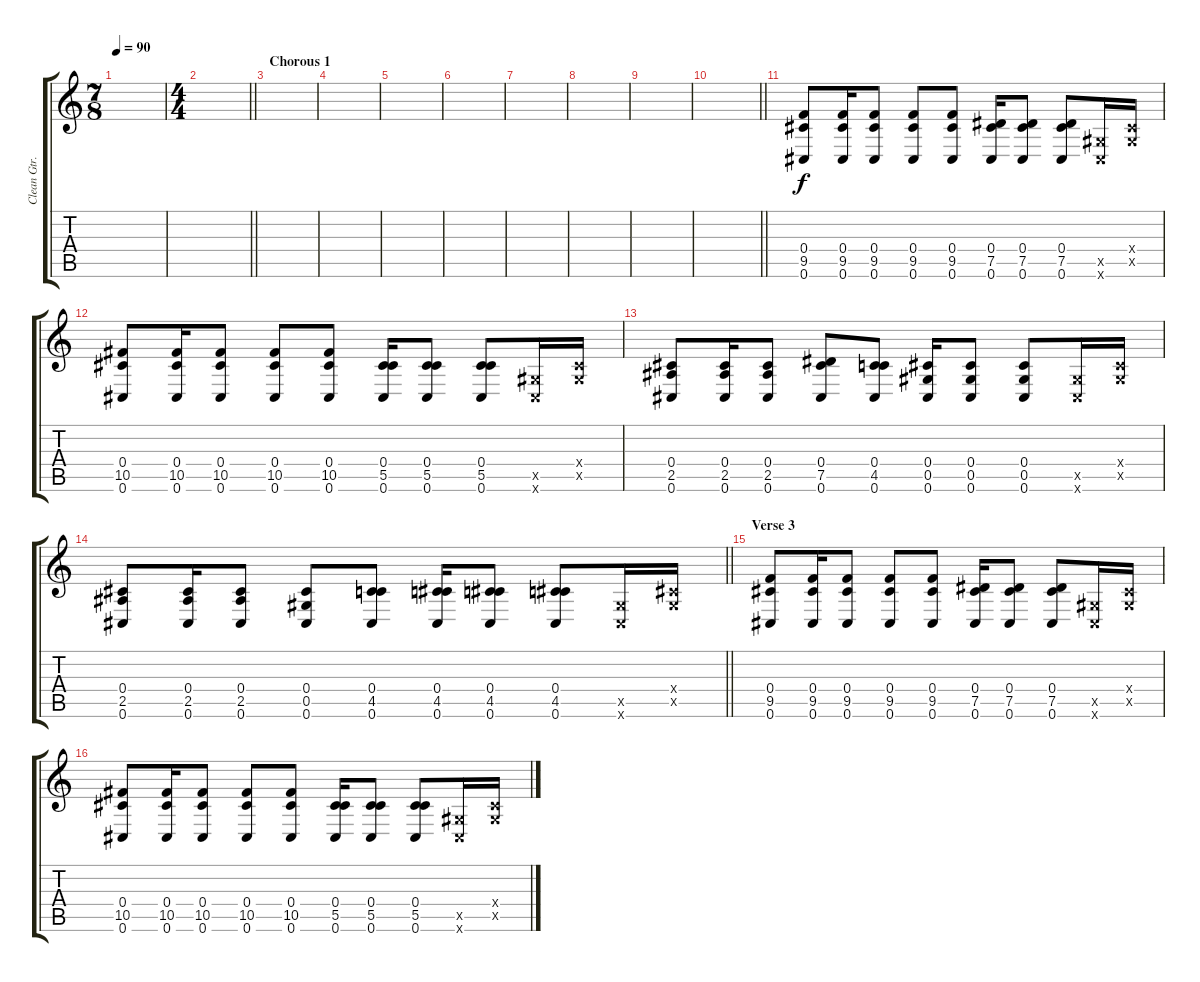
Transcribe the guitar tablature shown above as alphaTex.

\track ("Clean Gtr. 1" "Clean Gtr.") {instrument electricguitarmuted}
\staff {score tabs}
\tuning (Eb4 Bb3 Gb3 Db3 Ab2 Db2) {hide}
\ts (7 8)
\tempo 90
\clef g2
\ks c
|
\ts (4 4)
\barLineRight lightlight
|
\section ("" "Chorous 1")
|
|
|
|
|
|
|
\barLineRight lightlight
|
\section ("" "")
(0.4 9.5 0.6).8 (0.4 9.5 0.6).16 (0.4 9.5 0.6).8 (0.4 9.5 0.6).8 (0.4 9.5 0.6).8 (0.4 7.5 0.6).16 (0.4 7.5 0.6).8 (0.4 7.5 0.6).8 (0.5{x} 0.6{x}).16 (0.4{x} 0.5{x}).16 |
(0.4 10.5 0.6).8 (0.4 10.5 0.6).16 (0.4 10.5 0.6).8 (0.4 10.5 0.6).8 (0.4 10.5 0.6).8 (0.4 5.5 0.6).16 (0.4 5.5 0.6).8 (0.4 5.5 0.6).8 (0.5{x} 0.6{x}).16 (0.4{x} 0.5{x}).16 |
(0.4 2.5 0.6).8 (0.4 2.5 0.6).16 (0.4 2.5 0.6).8 (0.4 7.5 0.6).8 (0.4 4.5 0.6).8 (0.4 0.5 0.6).16 (0.4 0.5 0.6).8 (0.4 0.5 0.6).8 (0.5{x} 0.6{x}).16 (0.4{x} 0.5{x}).16 |
\barLineRight lightlight
(0.4 2.5 0.6).8 (0.4 2.5 0.6).16 (0.4 2.5 0.6).8 (0.4 0.5 0.6).8 (0.4 4.5 0.6).8 (0.4 4.5 0.6).16 (0.4 4.5 0.6).8 (0.4 4.5 0.6).8 (0.5{x} 0.6{x}).16 (0.4{x} 0.5{x}).16 |
\section ("" "Verse 3")
(0.4 9.5 0.6).8 (0.4 9.5 0.6).16 (0.4 9.5 0.6).8 (0.4 9.5 0.6).8 (0.4 9.5 0.6).8 (0.4 7.5 0.6).16 (0.4 7.5 0.6).8 (0.4 7.5 0.6).8 (0.5{x} 0.6{x}).16 (0.4{x} 0.5{x}).16 |
(0.4 10.5 0.6).8 (0.4 10.5 0.6).16 (0.4 10.5 0.6).8 (0.4 10.5 0.6).8 (0.4 10.5 0.6).8 (0.4 5.5 0.6).16 (0.4 5.5 0.6).8 (0.4 5.5 0.6).8 (0.5{x} 0.6{x}).16 (0.4{x} 0.5{x}).16
